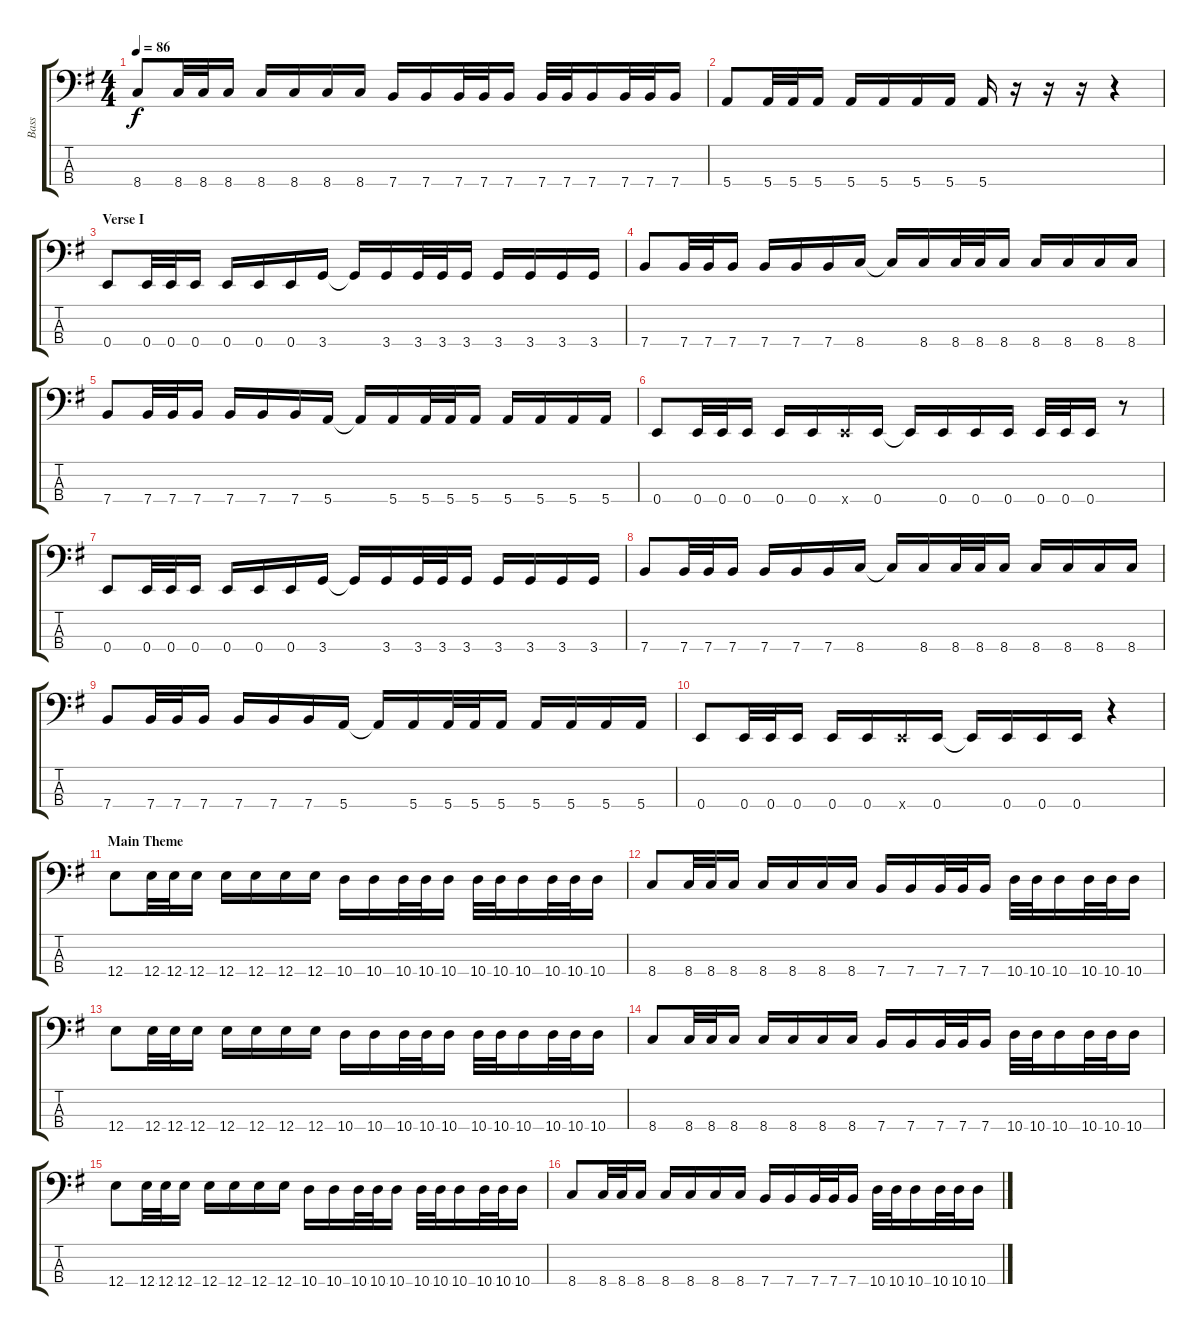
\track ("Bass" "Bass") {instrument electricbasspick}
\staff {score tabs}
\tuning (G2 D2 A1 E1) {hide}
\ts (4 4)
\tempo 86
\clef f4
\ks eminor
8.4.8{dy f} 8.4.32 8.4.32 8.4.16 8.4.16 8.4.16 8.4.16 8.4.16 7.4.16 7.4.16 7.4.32 7.4.32 7.4.16 7.4.32 7.4.32 7.4.16 7.4.32 7.4.32 7.4.16 |
5.4.8 5.4.32 5.4.32 5.4.16 5.4.16 5.4.16 5.4.16 5.4.16 5.4.16 r.16 r.16 r.16 r.4 |
\section ("" "Verse I")
0.4.8 0.4.32 0.4.32 0.4.16 0.4.16 0.4.16 0.4.16 3.4.16 3.4{t}.16 3.4.16 3.4.32 3.4.32 3.4.16 3.4.16 3.4.16 3.4.16 3.4.16 |
7.4.8 7.4.32 7.4.32 7.4.16 7.4.16 7.4.16 7.4.16 8.4.16 8.4{t}.16 8.4.16 8.4.32 8.4.32 8.4.16 8.4.16 8.4.16 8.4.16 8.4.16 |
7.4.8 7.4.32 7.4.32 7.4.16 7.4.16 7.4.16 7.4.16 5.4.16 5.4{t}.16 5.4.16 5.4.32 5.4.32 5.4.16 5.4.16 5.4.16 5.4.16 5.4.16 |
0.4.8 0.4.32 0.4.32 0.4.16 0.4.16 0.4.16 0.4{x}.16 0.4.16 0.4{t}.16 0.4.16 0.4.16 0.4.16 0.4.32 0.4.32 0.4.16 r.8 |
0.4.8 0.4.32 0.4.32 0.4.16 0.4.16 0.4.16 0.4.16 3.4.16 3.4{t}.16 3.4.16 3.4.32 3.4.32 3.4.16 3.4.16 3.4.16 3.4.16 3.4.16 |
7.4.8 7.4.32 7.4.32 7.4.16 7.4.16 7.4.16 7.4.16 8.4.16 8.4{t}.16 8.4.16 8.4.32 8.4.32 8.4.16 8.4.16 8.4.16 8.4.16 8.4.16 |
7.4.8 7.4.32 7.4.32 7.4.16 7.4.16 7.4.16 7.4.16 5.4.16 5.4{t}.16 5.4.16 5.4.32 5.4.32 5.4.16 5.4.16 5.4.16 5.4.16 5.4.16 |
0.4.8 0.4.32 0.4.32 0.4.16 0.4.16 0.4.16 0.4{x}.16 0.4.16 0.4{t}.16 0.4.16 0.4.16 0.4.16 r.4 |
\section ("" "Main Theme")
12.4.8 12.4.32 12.4.32 12.4.16 12.4.16 12.4.16 12.4.16 12.4.16 10.4.16 10.4.16 10.4.32 10.4.32 10.4.16 10.4.32 10.4.32 10.4.16 10.4.32 10.4.32 10.4.16 |
8.4.8 8.4.32 8.4.32 8.4.16 8.4.16 8.4.16 8.4.16 8.4.16 7.4.16 7.4.16 7.4.32 7.4.32 7.4.16 10.4.32 10.4.32 10.4.16 10.4.32 10.4.32 10.4.16 |
12.4.8 12.4.32 12.4.32 12.4.16 12.4.16 12.4.16 12.4.16 12.4.16 10.4.16 10.4.16 10.4.32 10.4.32 10.4.16 10.4.32 10.4.32 10.4.16 10.4.32 10.4.32 10.4.16 |
8.4.8 8.4.32 8.4.32 8.4.16 8.4.16 8.4.16 8.4.16 8.4.16 7.4.16 7.4.16 7.4.32 7.4.32 7.4.16 10.4.32 10.4.32 10.4.16 10.4.32 10.4.32 10.4.16 |
12.4.8 12.4.32 12.4.32 12.4.16 12.4.16 12.4.16 12.4.16 12.4.16 10.4.16 10.4.16 10.4.32 10.4.32 10.4.16 10.4.32 10.4.32 10.4.16 10.4.32 10.4.32 10.4.16 |
8.4.8 8.4.32 8.4.32 8.4.16 8.4.16 8.4.16 8.4.16 8.4.16 7.4.16 7.4.16 7.4.32 7.4.32 7.4.16 10.4.32 10.4.32 10.4.16 10.4.32 10.4.32 10.4.16
